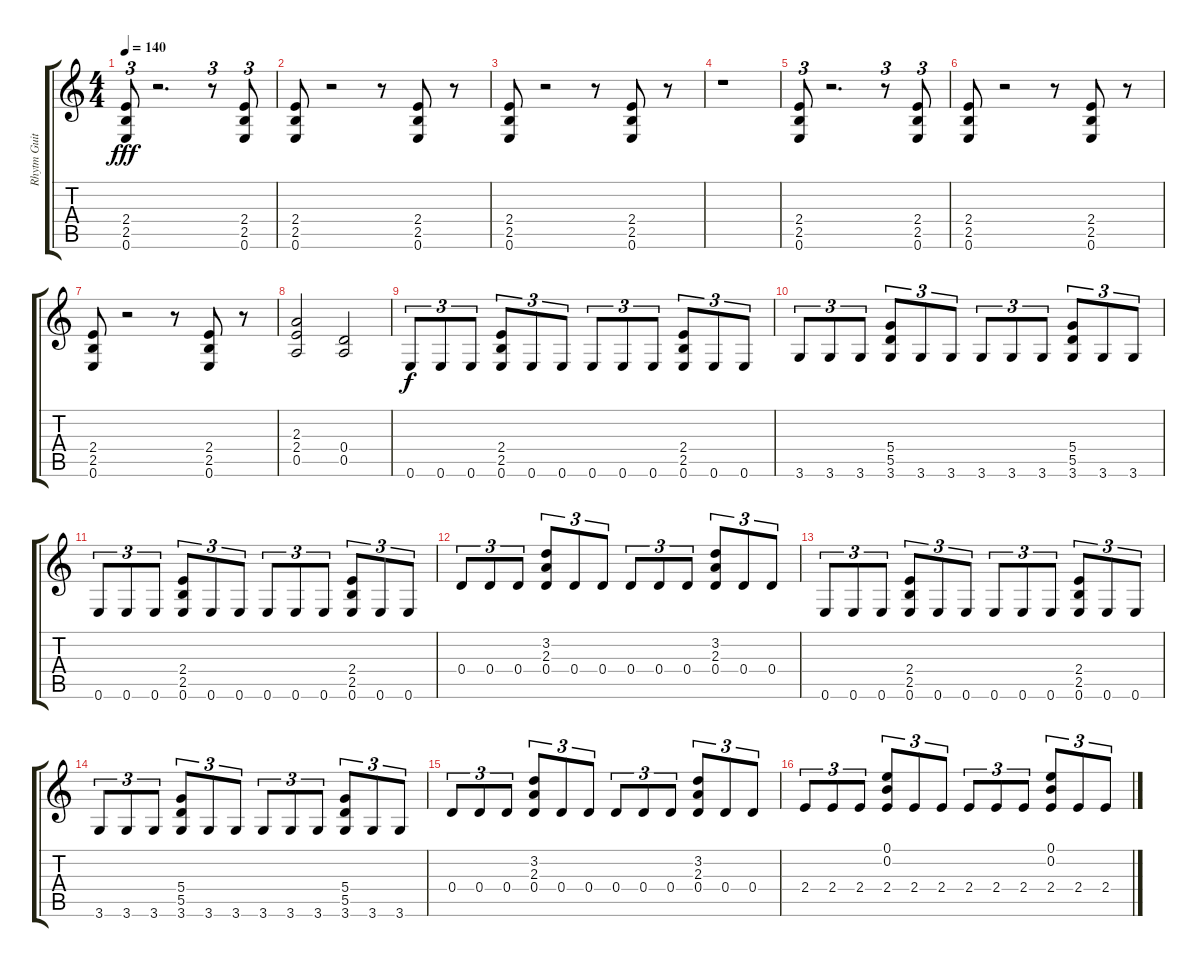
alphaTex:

\track ("Rhytm Guitar" "Rhytm Guit") {instrument distortionguitar}
\staff {score tabs}
\tuning (E4 B3 G3 D3 A2 E2) {hide}
\ts (4 4)
\tempo 140
\clef g2
\ks c
(2.4 2.5 0.6).8{tu (3 2) dy fff} r.2{d} r.8{tu (3 2)} (2.4 2.5 0.6).8{tu (3 2)} |
(2.4 2.5 0.6).8 r.2 r.8 (2.4 2.5 0.6).8 r.8 |
(2.4 2.5 0.6).8 r.2 r.8 (2.4 2.5 0.6).8 r.8 |
r.1 |
(2.4 2.5 0.6).8{tu (3 2)} r.2{d} r.8{tu (3 2)} (2.4 2.5 0.6).8{tu (3 2)} |
(2.4 2.5 0.6).8 r.2 r.8 (2.4 2.5 0.6).8 r.8 |
(2.4 2.5 0.6).8 r.2 r.8 (2.4 2.5 0.6).8 r.8 |
(2.3 2.4 0.5).2 (0.4 0.5).2 |
0.6.8{tu (3 2) dy f} 0.6.8{tu (3 2)} 0.6.8{tu (3 2)} (2.4 2.5 0.6).8{tu (3 2)} 0.6.8{tu (3 2)} 0.6.8{tu (3 2)} 0.6.8{tu (3 2)} 0.6.8{tu (3 2)} 0.6.8{tu (3 2)} (2.4 2.5 0.6).8{tu (3 2)} 0.6.8{tu (3 2)} 0.6.8{tu (3 2)} |
3.6.8{tu (3 2)} 3.6.8{tu (3 2)} 3.6.8{tu (3 2)} (5.4 5.5 3.6).8{tu (3 2)} 3.6.8{tu (3 2)} 3.6.8{tu (3 2)} 3.6.8{tu (3 2)} 3.6.8{tu (3 2)} 3.6.8{tu (3 2)} (5.4 5.5 3.6).8{tu (3 2)} 3.6.8{tu (3 2)} 3.6.8{tu (3 2)} |
0.6.8{tu (3 2)} 0.6.8{tu (3 2)} 0.6.8{tu (3 2)} (2.4 2.5 0.6).8{tu (3 2)} 0.6.8{tu (3 2)} 0.6.8{tu (3 2)} 0.6.8{tu (3 2)} 0.6.8{tu (3 2)} 0.6.8{tu (3 2)} (2.4 2.5 0.6).8{tu (3 2)} 0.6.8{tu (3 2)} 0.6.8{tu (3 2)} |
0.4.8{tu (3 2)} 0.4.8{tu (3 2)} 0.4.8{tu (3 2)} (3.2 2.3 0.4).8{tu (3 2)} 0.4.8{tu (3 2)} 0.4.8{tu (3 2)} 0.4.8{tu (3 2)} 0.4.8{tu (3 2)} 0.4.8{tu (3 2)} (3.2 2.3 0.4).8{tu (3 2)} 0.4.8{tu (3 2)} 0.4.8{tu (3 2)} |
0.6.8{tu (3 2)} 0.6.8{tu (3 2)} 0.6.8{tu (3 2)} (2.4 2.5 0.6).8{tu (3 2)} 0.6.8{tu (3 2)} 0.6.8{tu (3 2)} 0.6.8{tu (3 2)} 0.6.8{tu (3 2)} 0.6.8{tu (3 2)} (2.4 2.5 0.6).8{tu (3 2)} 0.6.8{tu (3 2)} 0.6.8{tu (3 2)} |
3.6.8{tu (3 2)} 3.6.8{tu (3 2)} 3.6.8{tu (3 2)} (5.4 5.5 3.6).8{tu (3 2)} 3.6.8{tu (3 2)} 3.6.8{tu (3 2)} 3.6.8{tu (3 2)} 3.6.8{tu (3 2)} 3.6.8{tu (3 2)} (5.4 5.5 3.6).8{tu (3 2)} 3.6.8{tu (3 2)} 3.6.8{tu (3 2)} |
0.4.8{tu (3 2)} 0.4.8{tu (3 2)} 0.4.8{tu (3 2)} (3.2 2.3 0.4).8{tu (3 2)} 0.4.8{tu (3 2)} 0.4.8{tu (3 2)} 0.4.8{tu (3 2)} 0.4.8{tu (3 2)} 0.4.8{tu (3 2)} (3.2 2.3 0.4).8{tu (3 2)} 0.4.8{tu (3 2)} 0.4.8{tu (3 2)} |
2.4.8{tu (3 2)} 2.4.8{tu (3 2)} 2.4.8{tu (3 2)} (0.1 0.2 2.4).8{tu (3 2)} 2.4.8{tu (3 2)} 2.4.8{tu (3 2)} 2.4.8{tu (3 2)} 2.4.8{tu (3 2)} 2.4.8{tu (3 2)} (0.1 0.2 2.4).8{tu (3 2)} 2.4.8{tu (3 2)} 2.4.8{tu (3 2)}
